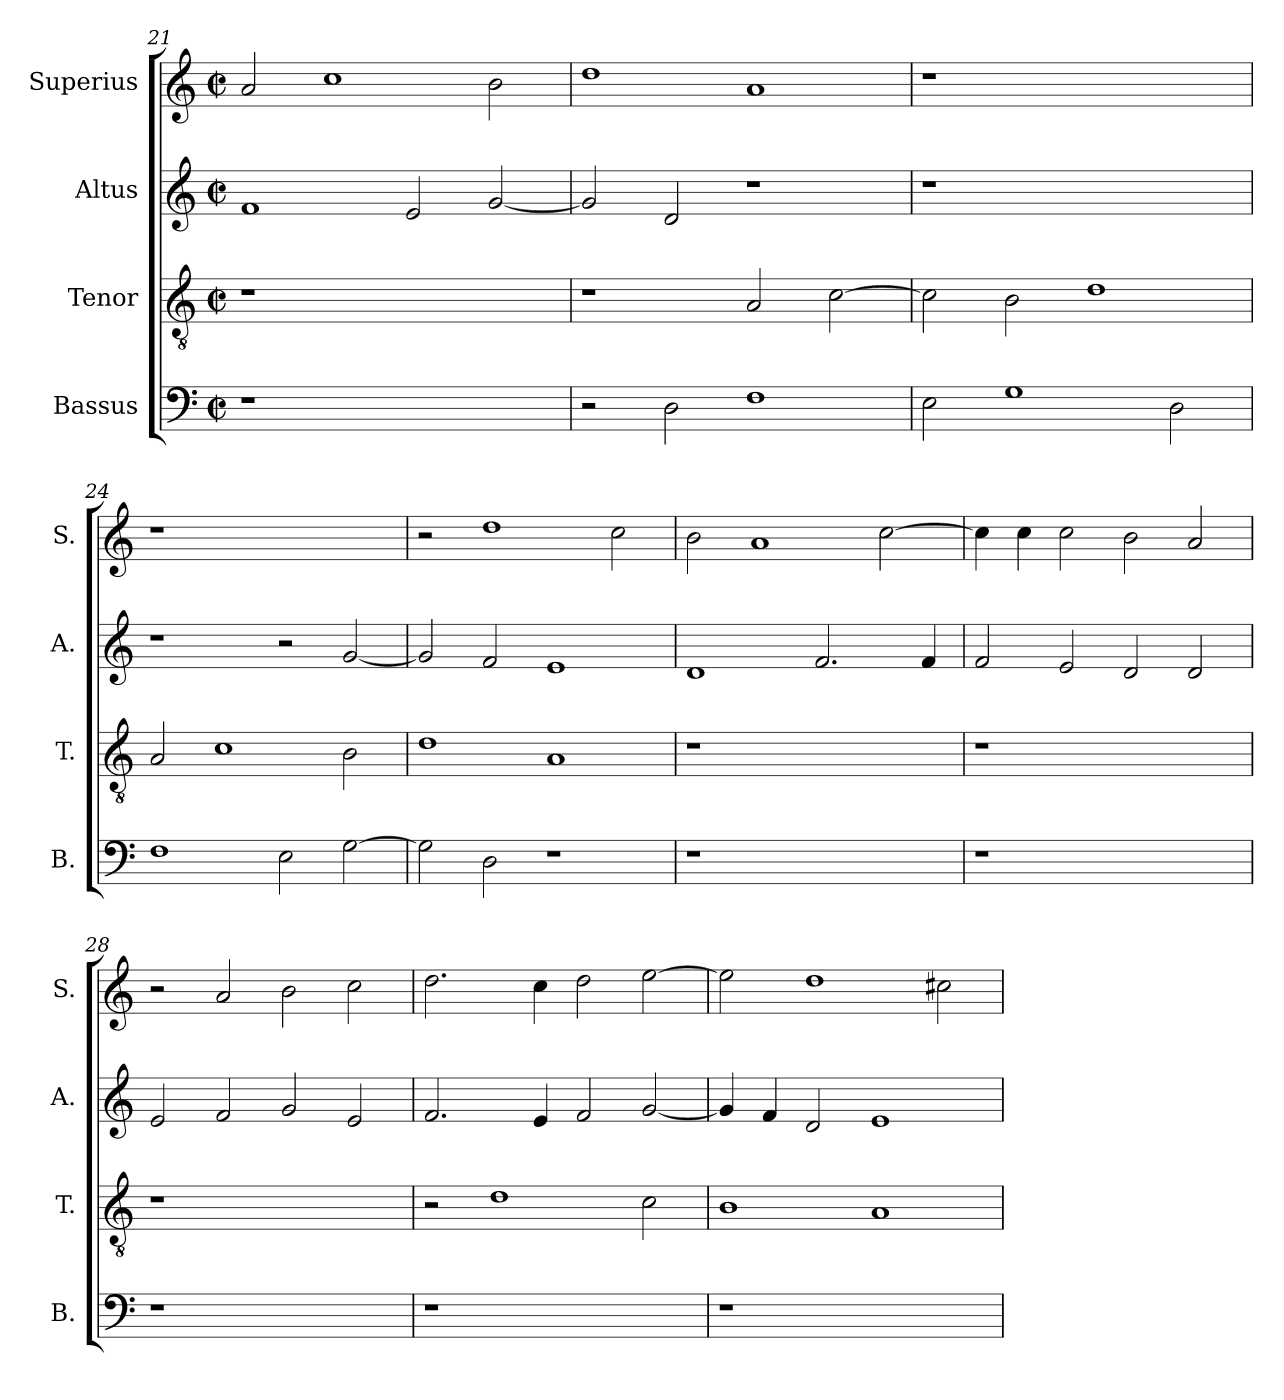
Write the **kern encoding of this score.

**kern	**kern	**kern	**kern
*part4	*part3	*part2	*part1
*staff4	*staff3	*staff2	*staff1
*I"Bassus	*I"Tenor	*I"Altus	*I"Superius
*I'B.	*I'T.	*I'A.	*I'S.
*clefF4	*clefGv2	*clefG2	*clefG2
*	*ITrd7c12	*	*
*k[]	*k[]	*k[]	*k[]
*C:	*C:	*C:	*C:
*M2/2	*M2/2	*M2/2	*M2/2
*met(c|)	*met(c|)	*met(c|)	*met(c|)
=21	=21	=21	=21
!LO:N:vis=1	!LO:N:vis=1	!	!
1r	1r	1fi	2ai/
.	.	.	1cci
1ryy	1ryy	2ei/	.
.	.	[<2gi/	2bi\
!!LO:LB:g=z
=22	=22	=22	=22
2r	1r	2gi/]	1ddi
2Di\	.	2di/	.
1Fi	2AAi/	1r	1ai
.	[>2Ci\	.	.
=23	=23	=23	=23
!	!	!LO:N:vis=1	!LO:N:vis=1
2Ei\	2Ci\]	1r	1r
1Gi	2BBi\	.	.
.	1Di	1ryy	1ryy
2Di\	.	.	.
=24	=24	=24	=24
!	!	!	!LO:N:vis=1
1Fi	2AAi/	1r	1r
.	1Ci	.	.
2Ei\	.	2r	1ryy
[>2Gi\	2BBi\	[<2gi/	.
=25	=25	=25	=25
2Gi\]	1Di	2gi/]	2r
2Di\	.	2fi/	1ddi
1r	1AAi	1ei	.
.	.	.	2cci\
=26	=26	=26	=26
!LO:N:vis=1	!LO:N:vis=1	!	!
1r	1r	1di	2bi\
.	.	.	1ai
1ryy	1ryy	2.fi/	.
.	.	.	[>2cci\
.	.	4fi/	.
!!LO:LB:g=z
=27	=27	=27	=27
!LO:N:vis=1	!LO:N:vis=1	!	!
1r	1r	2fi/	4cci\]
.	.	.	4cci\
.	.	2ei/	2cci\
1ryy	1ryy	2di/	2bi\
.	.	2di/	2ai/
=28	=28	=28	=28
!LO:N:vis=1	!LO:N:vis=1	!	!
1r	1r	2ei/	2r
.	.	2fi/	2ai/
1ryy	1ryy	2gi/	2bi\
.	.	2ei/	2cci\
=29	=29	=29	=29
!LO:N:vis=1	!	!	!
1r	2r	2.fi/	2.ddi\
.	1Di	.	.
.	.	4ei/	4cci\
1ryy	.	2fi/	2ddi\
.	2Ci\	[<2gi/	[>2eei\
=30	=30	=30	=30
!LO:N:vis=1	!	!	!
1r	1BBi	4gi/]	2eei\]
.	.	4fi/	.
.	.	2di/	1ddi
1ryy	1AAi	1ei	.
.	.	.	2cc#Xi\
=	=	=	=
*-	*-	*-	*-
